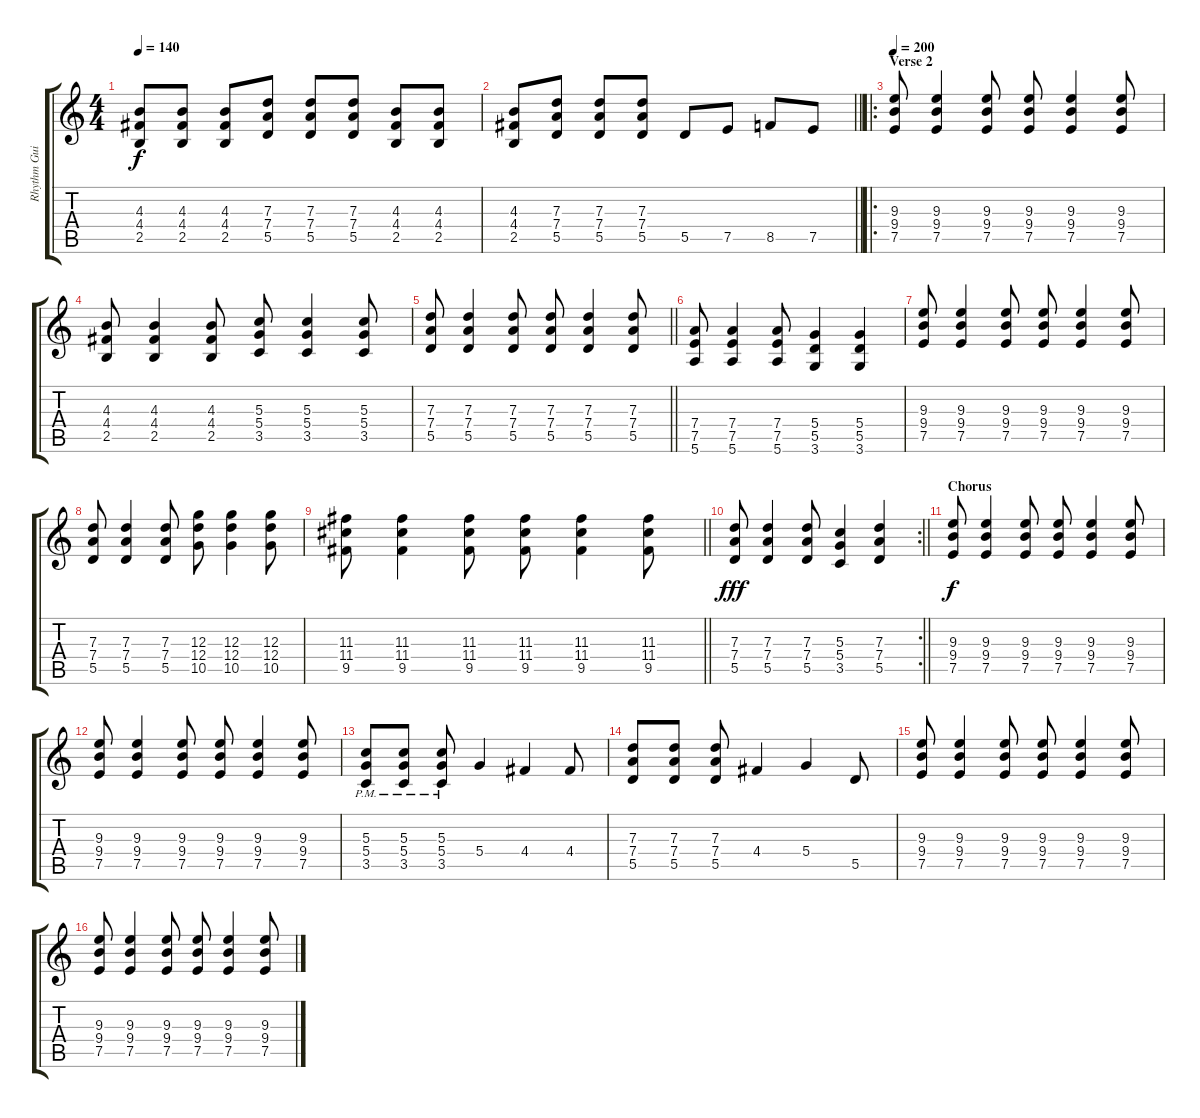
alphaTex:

\track ("Rhythm Guitar" "Rhythm Gui") {instrument distortionguitar}
\staff {score tabs}
\tuning (E4 B3 G3 D3 A2 E2) {hide}
\ts (4 4)
\tempo 140
\clef g2
\ks c
(4.3 4.4 2.5).8{dy f} (4.3 4.4 2.5).8 (4.3 4.4 2.5).8 (7.3 7.4 5.5).8 (7.3 7.4 5.5).8 (7.3 7.4 5.5).8 (4.3 4.4 2.5).8 (4.3 4.4 2.5).8 |
\barLineRight lightlight
(4.3 4.4 2.5).8 (7.3 7.4 5.5).8 (7.3 7.4 5.5).8 (7.3 7.4 5.5).8 5.5.8 7.5.8 8.5.8 7.5.8 |
\ro
\section ("" "Verse 2")
\tempo 200
(9.3 9.4 7.5).8 (9.3 9.4 7.5).4 (9.3 9.4 7.5).8 (9.3 9.4 7.5).8 (9.3 9.4 7.5).4 (9.3 9.4 7.5).8 |
(4.3 4.4 2.5).8 (4.3 4.4 2.5).4 (4.3 4.4 2.5).8 (5.3 5.4 3.5).8 (5.3 5.4 3.5).4 (5.3 5.4 3.5).8 |
\barLineRight lightlight
(7.3 7.4 5.5).8 (7.3 7.4 5.5).4 (7.3 7.4 5.5).8 (7.3 7.4 5.5).8 (7.3 7.4 5.5).4 (7.3 7.4 5.5).8 |
(7.4 7.5 5.6).8 (7.4 7.5 5.6).4 (7.4 7.5 5.6).8 (5.4 5.5 3.6).4 (5.4 5.5 3.6).4 |
(9.3 9.4 7.5).8 (9.3 9.4 7.5).4 (9.3 9.4 7.5).8 (9.3 9.4 7.5).8 (9.3 9.4 7.5).4 (9.3 9.4 7.5).8 |
(7.3 7.4 5.5).8 (7.3 7.4 5.5).4 (7.3 7.4 5.5).8 (12.3 12.4 10.5).8 (12.3 12.4 10.5).4 (12.3 12.4 10.5).8 |
\barLineRight lightlight
(11.3 11.4 9.5).8 (11.3 11.4 9.5).4 (11.3 11.4 9.5).8 (11.3 11.4 9.5).8 (11.3 11.4 9.5).4 (11.3 11.4 9.5).8 |
\rc 2
\barLineRight lightlight
(7.3 7.4 5.5).8{dy fff} (7.3 7.4 5.5).4 (7.3 7.4 5.5).8 (5.3 5.4 3.5).4 (7.3 7.4 5.5).4 |
\section ("" "Chorus")
(9.3 9.4 7.5).8{dy f} (9.3 9.4 7.5).4 (9.3 9.4 7.5).8 (9.3 9.4 7.5).8 (9.3 9.4 7.5).4 (9.3 9.4 7.5).8 |
(9.3 9.4 7.5).8 (9.3 9.4 7.5).4 (9.3 9.4 7.5).8 (9.3 9.4 7.5).8 (9.3 9.4 7.5).4 (9.3 9.4 7.5).8 |
(5.3{pm} 5.4{pm} 3.5{pm}).8 (5.3{pm} 5.4{pm} 3.5{pm}).8 (5.3{pm} 5.4{pm} 3.5{pm}).8 5.4.4 4.4.4 4.4.8 |
(7.3 7.4 5.5).8 (7.3 7.4 5.5).8 (7.3 7.4 5.5).8 4.4.4 5.4.4 5.5.8 |
(9.3 9.4 7.5).8 (9.3 9.4 7.5).4 (9.3 9.4 7.5).8 (9.3 9.4 7.5).8 (9.3 9.4 7.5).4 (9.3 9.4 7.5).8 |
(9.3 9.4 7.5).8 (9.3 9.4 7.5).4 (9.3 9.4 7.5).8 (9.3 9.4 7.5).8 (9.3 9.4 7.5).4 (9.3 9.4 7.5).8
